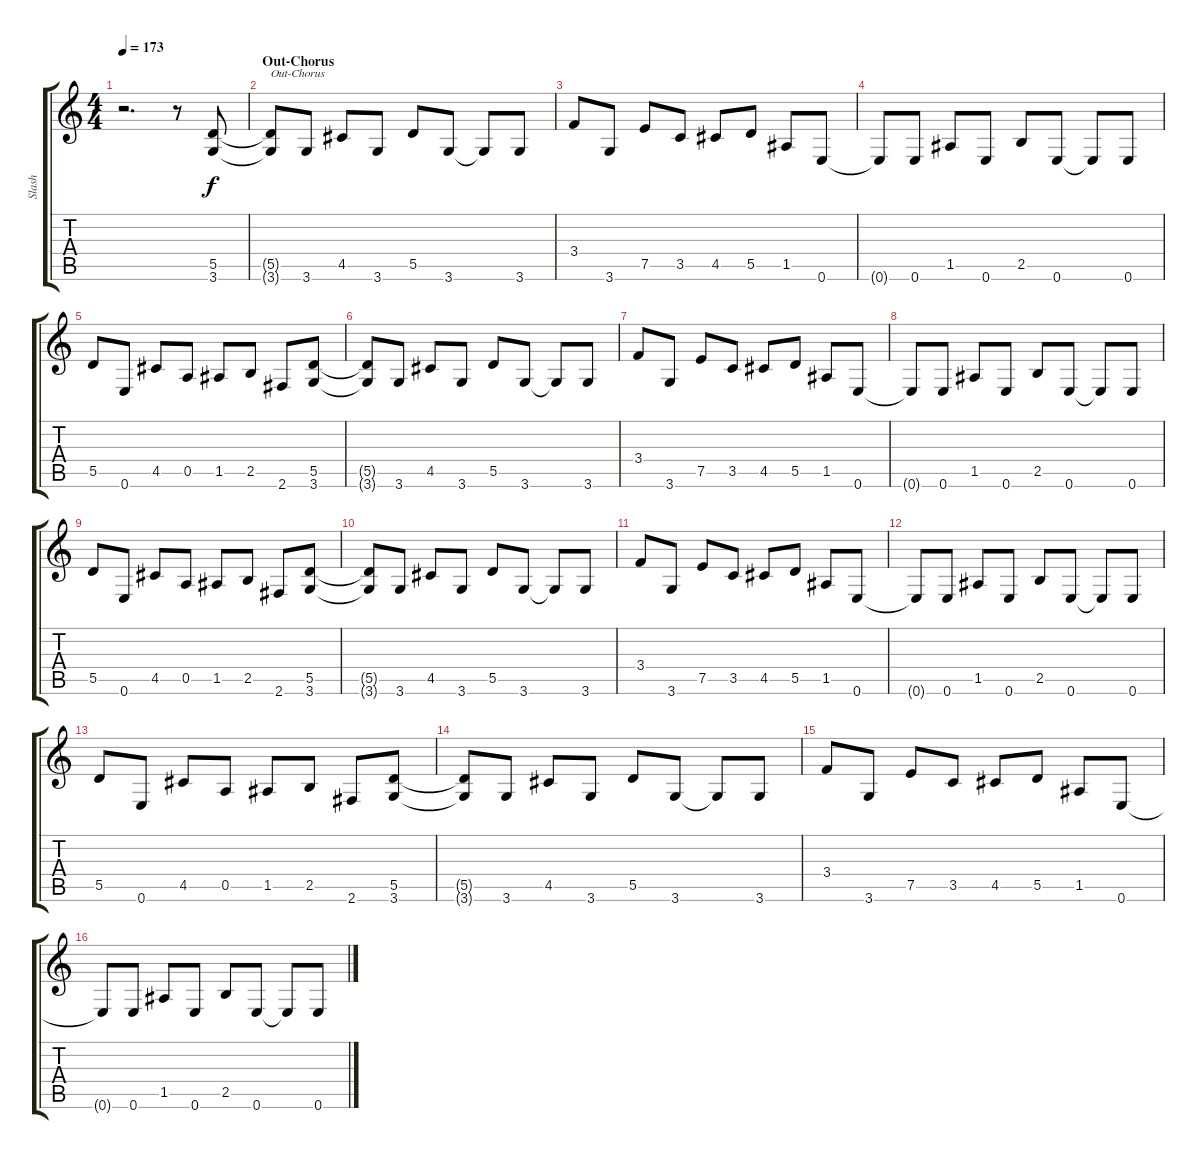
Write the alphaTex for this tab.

\track ("Slash" "Slash") {instrument distortionguitar}
\staff {score tabs}
\tuning (E4 B3 G3 D3 A2 E2) {hide}
\ts (4 4)
\tempo 173
\clef g2
\ks c
r.2{d dy f} r.8 (5.5 3.6).8 |
\section ("" "Out-Chorus")
(5.5{t} 3.6{t}).8{txt "Out-Chorus"} 3.6.8 4.5.8 3.6.8 5.5.8 3.6.8 3.6{t}.8 3.6.8 |
3.4.8 3.6.8 7.5.8 3.5.8 4.5.8 5.5.8 1.5.8 0.6.8 |
0.6{t}.8 0.6.8 1.5.8 0.6.8 2.5.8 0.6.8 0.6{t}.8 0.6.8 |
5.5.8 0.6.8 4.5.8 0.5.8 1.5.8 2.5.8 2.6.8 (5.5 3.6).8 |
(5.5{t} 3.6{t}).8 3.6.8 4.5.8 3.6.8 5.5.8 3.6.8 3.6{t}.8 3.6.8 |
3.4.8 3.6.8 7.5.8 3.5.8 4.5.8 5.5.8 1.5.8 0.6.8 |
0.6{t}.8 0.6.8 1.5.8 0.6.8 2.5.8 0.6.8 0.6{t}.8 0.6.8 |
5.5.8 0.6.8 4.5.8 0.5.8 1.5.8 2.5.8 2.6.8 (5.5 3.6).8 |
(5.5{t} 3.6{t}).8 3.6.8 4.5.8 3.6.8 5.5.8 3.6.8 3.6{t}.8 3.6.8 |
3.4.8 3.6.8 7.5.8 3.5.8 4.5.8 5.5.8 1.5.8 0.6.8 |
0.6{t}.8 0.6.8 1.5.8 0.6.8 2.5.8 0.6.8 0.6{t}.8 0.6.8 |
5.5.8 0.6.8 4.5.8 0.5.8 1.5.8 2.5.8 2.6.8 (5.5 3.6).8 |
(5.5{t} 3.6{t}).8 3.6.8 4.5.8 3.6.8 5.5.8 3.6.8 3.6{t}.8 3.6.8 |
3.4.8 3.6.8 7.5.8 3.5.8 4.5.8 5.5.8 1.5.8 0.6.8 |
0.6{t}.8 0.6.8 1.5.8 0.6.8 2.5.8 0.6.8 0.6{t}.8 0.6.8
